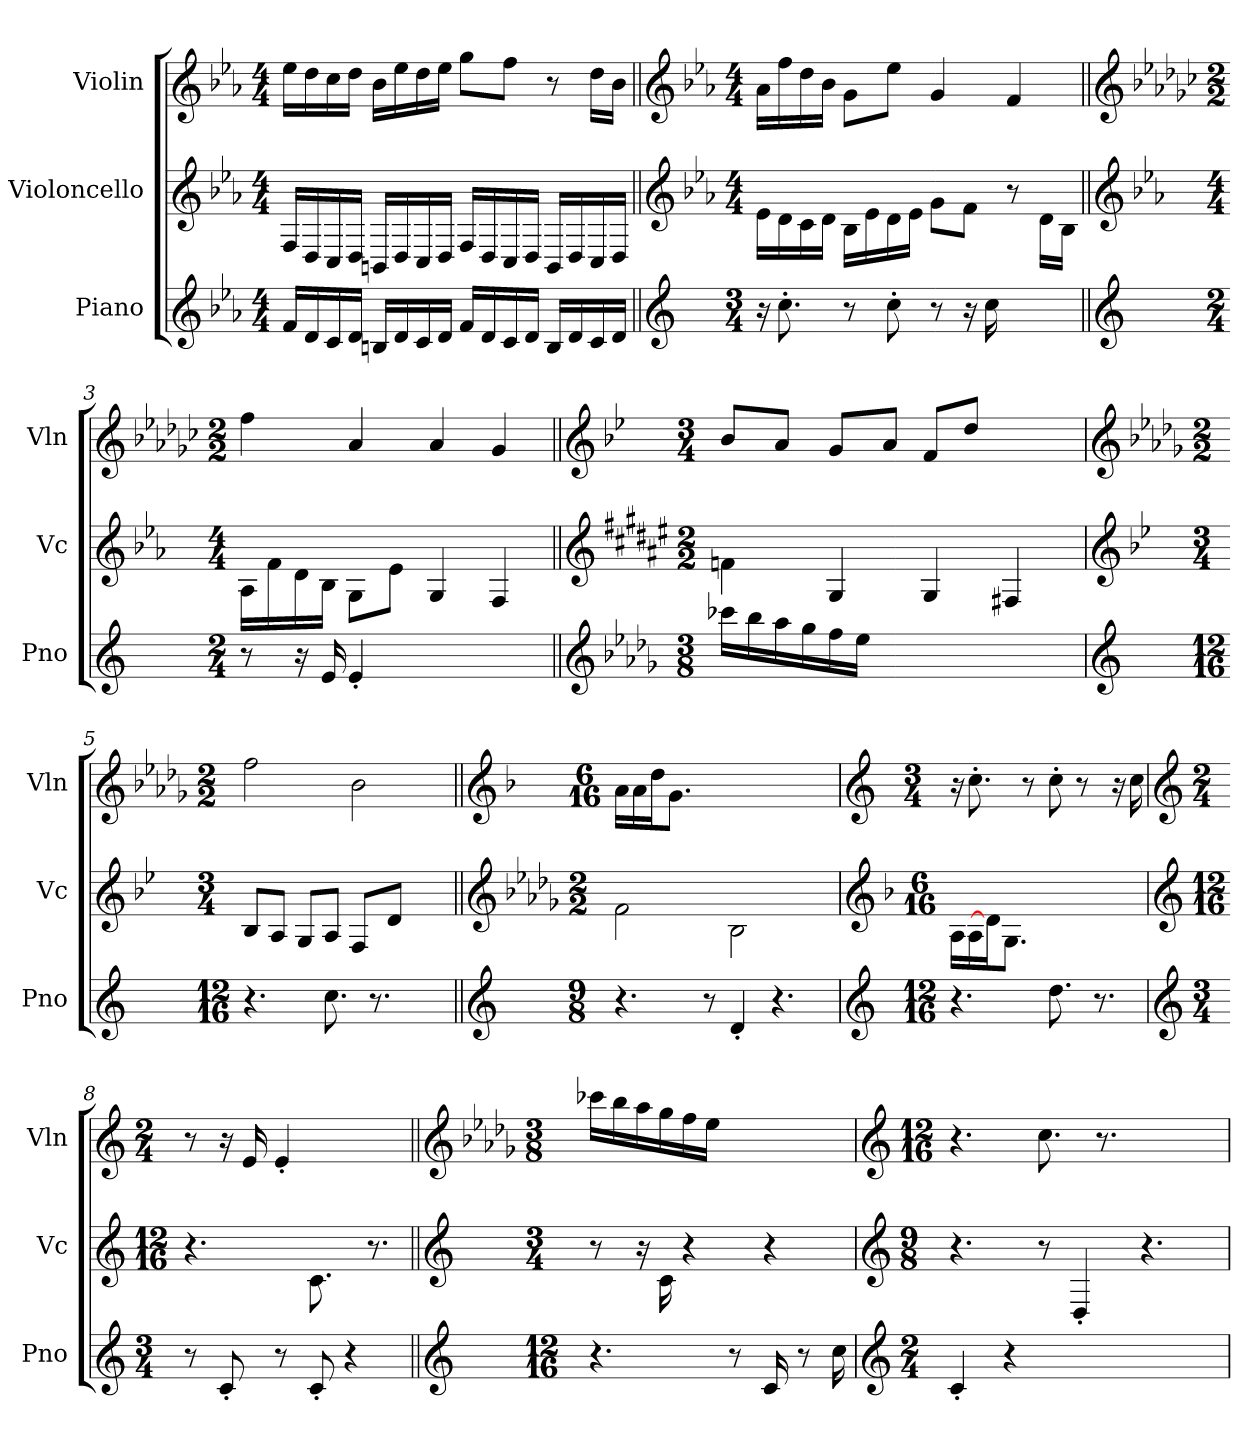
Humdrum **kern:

**kern	**kern	**kern
*part3	*part2	*part1
*staff3	*staff2	*staff1
*I"Piano	*I"Violoncello	*I"Violin
*I'Pno	*I'Vc	*I'Vln
*clefG2	*clefG2	*clefG2
*k[b-e-a-]	*k[b-e-a-]	*k[b-e-a-]
*M4/4	*M4/4	*M4/4
*MM84	*MM84	*MM108
=1	=1	=1
16f/LL	16F/LL	16ee-\LL
16d/	16D/	16dd\
16c/	16C/	16cc\
16d/JJ	16D/JJ	16dd\JJ
16Bn/LL	16BBn/LL	16b-\LL
16d/	16D/	16ee-\
16c/	16C/	16dd\
16d/JJ	16D/JJ	16ee-\JJ
16f/LL	16F/LL	8gg\L
16d/	16D/	.
16c/	16C/	8ff\J
16d/JJ	16D/JJ	.
16B/LL	16BB/LL	8r
16d/	16D/	.
16c/	16C/	16dd\LL
16d/JJ	16D/JJ	16b-\JJ
!!LO:LB:g=z
=2||	=2||	=2||
*clefG2	*clefG2	*clefG2
*k[]	*	*
*M3/4	*M4/4	*M4/4
*	*	*MM88
16r	16e-\LL	16a-\LL
8.cc'\	16d\	16ff\
.	16c\	16dd\
.	16d\JJ	16b-\JJ
8r	16B-\LL	8g\L
.	16e-\	.
8cc'\	16d\	8ee-\J
.	16e-\JJ	.
8r	8g\L	4g/
16r	8f\J	.
16cc\	.	.
4ryy	8r	4f/
.	16d\LL	.
.	16B-\JJ	.
!!LO:LB:g=z
=3||	=3||	=3||
*clefG2	*clefG2	*clefG2
*	*	*k[b-e-a-d-g-c-]
*M2/4	*M4/4	*M2/2
*	*	*MM120
8r	16A-\LL	4ff\
.	16f\	.
16r	16d\	.
16e/	16B-\JJ	.
4e'/	8G\L	4a-/
.	8e-\J	.
2ryy	4G/	4a-/
.	4F/	4g-/
!!LO:PB:g=z
=4||	=4||	=4||
*clefG2	*clefG2	*clefG2
*k[b-e-a-d-g-]	*k[f#c#g#d#a#e#]	*k[b-e-]
*M3/8	*M2/2	*M3/4
*	*	*MM84
16ccc-X\LL	4fn\	8b-/L
16bb-\	.	.
16aa-\	.	8a/J
16gg-\	.	.
16ff\	4G#/	8g/L
16ee-\JJ	.	.
2ryy	.	8a/J
.	4G#/	8f/L
.	.	[8dd/J
.	4F#X/	4ryy
8ryy	.	.
=5	=5	=5
*clefG2	*clefG2	*clefG2
*k[]	*k[b-e-]	*k[b-e-a-d-g-]
*M12/16	*M3/4	*M2/2
*	*	*MM81
4.r	8B-/L	2ff\
.	8A/J	.
.	8G/L	.
8.cc\	8A/J	.
.	8F/L	2b-\
8.r	.	.
.	[8d/J	.
4ryy	4ryy	.
!!LO:LB:g=z
=6||	=6||	=6||
*clefG2	*clefG2	*clefG2
*	*k[b-e-a-d-g-]	*k[b-]
*M9/8	*M2/2	*M6/16
*	*	*MM132
4.r	2f\	16a\LL
.	.	16a\
.	.	16dd\J]
.	.	8.g\J
8r	.	2.ryy
4d'/	2B-\	.
4.r	.	.
.	8ryy	.
=7	=7	=7
*clefG2	*clefG2	*clefG2
*	*k[b-]	*k[]
*M12/16	*M6/16	*M3/4
*	*	*MM84
4.r	16A\LL	16r
.	16A\	8.cc'\
.	16d\J]	.
.	8.G\J	.
.	.	8r
8.dd\	4.ryy	8cc'\
.	.	8r
8.r	.	.
.	.	16r
.	.	16cc\
=8	=8	=8
*clefG2	*clefG2	*clefG2
*	*k[]	*
*M3/4	*M12/16	*M2/4
*	*	*MM67
8r	4.r	8r
8c'/	.	16r
.	.	16e/
8r	.	4e'/
8c'/	8.c\	.
4r	.	4ryy
.	8.r	.
!!LO:LB:g=z
=9||	=9||	=9||
*clefG2	*clefG2	*clefG2
*	*	*k[b-e-a-d-g-]
*M12/16	*M3/4	*M3/8
*	*	*MM81
4.r	8r	16ccc-X\LL
.	.	16bb-\
.	16r	16aa-\
.	16c\	16gg-\
.	4r	16ff\
.	.	16ee-\JJ
8r	.	4.ryy
16c/	4r	.
8r	.	.
16cc\	.	.
=10	=10	=10
*clefG2	*clefG2	*clefG2
*	*	*k[]
*M2/4	*M9/8	*M12/16
*	*	*MM120
4c'/	4.r	4.r
4r	.	.
.	8r	8.cc\
2ryy	4D'/	.
.	.	8.r
.	4.r	4.ryy
8ryy	.	.
=	=	=
*-	*-	*-
